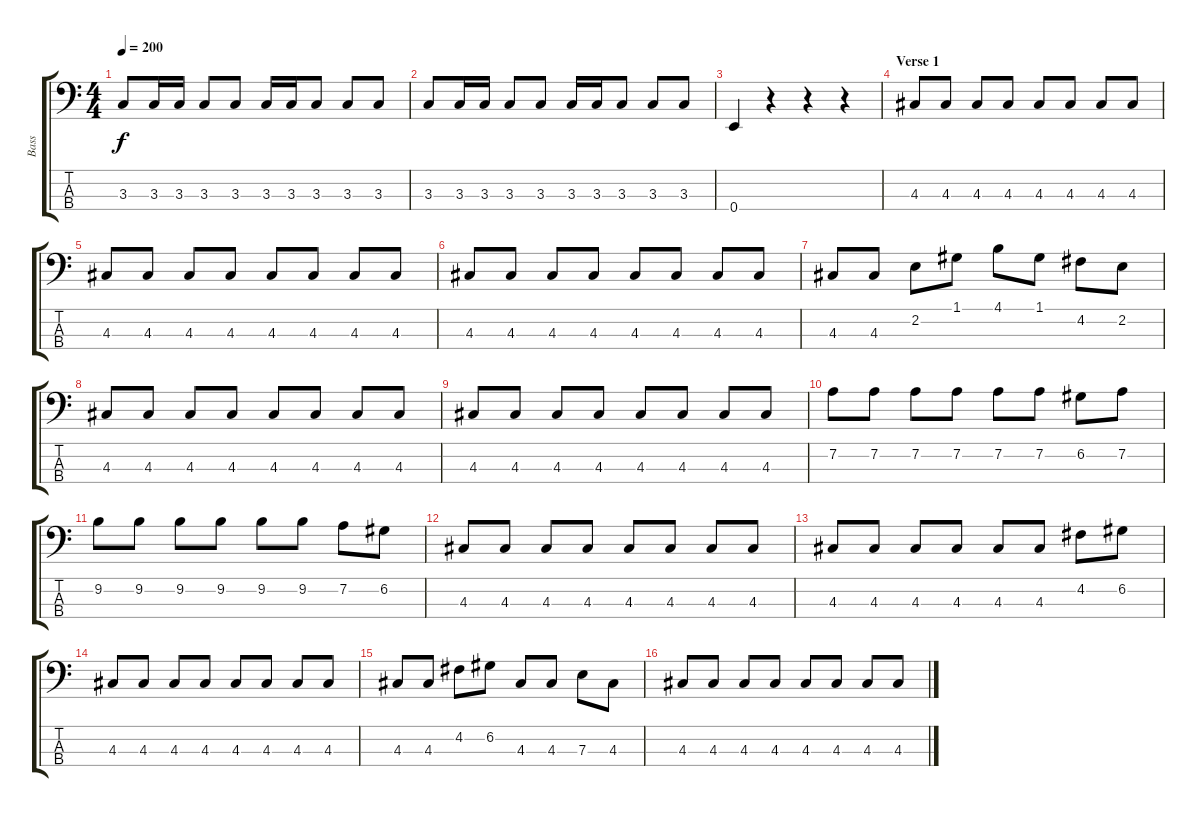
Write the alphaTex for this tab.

\track ("Bass" "Bass") {instrument electricbassfinger}
\staff {score tabs}
\tuning (G2 D2 A1 E1) {hide}
\ts (4 4)
\tempo 200
\clef f4
\ks c
3.3.8{dy f} 3.3.16 3.3.16 3.3.8 3.3.8 3.3.16 3.3.16 3.3.8 3.3.8 3.3.8 |
3.3.8 3.3.16 3.3.16 3.3.8 3.3.8 3.3.16 3.3.16 3.3.8 3.3.8 3.3.8 |
0.4.4 r.4 r.4 r.4 |
\section ("" "Verse 1")
4.3.8 4.3.8 4.3.8 4.3.8 4.3.8 4.3.8 4.3.8 4.3.8 |
4.3.8 4.3.8 4.3.8 4.3.8 4.3.8 4.3.8 4.3.8 4.3.8 |
4.3.8 4.3.8 4.3.8 4.3.8 4.3.8 4.3.8 4.3.8 4.3.8 |
4.3.8 4.3.8 2.2.8 1.1.8 4.1.8 1.1.8 4.2.8 2.2.8 |
4.3.8 4.3.8 4.3.8 4.3.8 4.3.8 4.3.8 4.3.8 4.3.8 |
4.3.8 4.3.8 4.3.8 4.3.8 4.3.8 4.3.8 4.3.8 4.3.8 |
7.2.8 7.2.8 7.2.8 7.2.8 7.2.8 7.2.8 6.2.8 7.2.8 |
9.2.8 9.2.8 9.2.8 9.2.8 9.2.8 9.2.8 7.2.8 6.2.8 |
4.3.8 4.3.8 4.3.8 4.3.8 4.3.8 4.3.8 4.3.8 4.3.8 |
4.3.8 4.3.8 4.3.8 4.3.8 4.3.8 4.3.8 4.2.8 6.2.8 |
4.3.8 4.3.8 4.3.8 4.3.8 4.3.8 4.3.8 4.3.8 4.3.8 |
4.3.8 4.3.8 4.2.8 6.2.8 4.3.8 4.3.8 7.3.8 4.3.8 |
4.3.8 4.3.8 4.3.8 4.3.8 4.3.8 4.3.8 4.3.8 4.3.8
